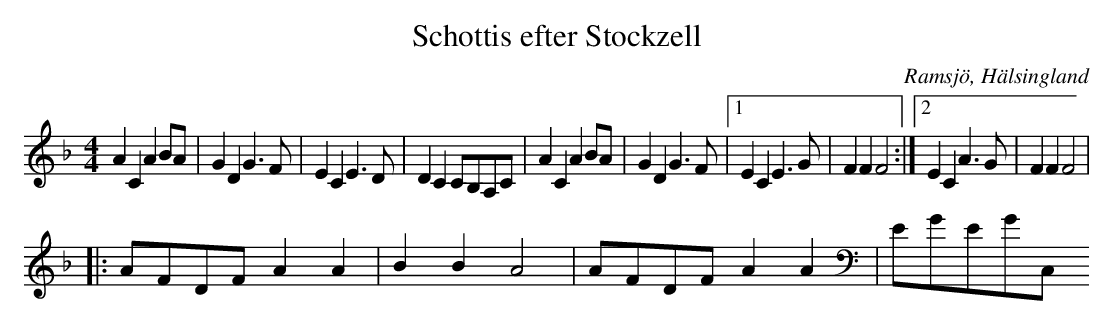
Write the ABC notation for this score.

X:1
T: Schottis efter Stockzell
O: Ramsjö, Hälsingland
M: 4/4
L: 1/8
K: F
A2 C2 A2 BA|G2 D2 G2>F2|E2 C2 E2>D2|D2 C2 CB,A,C|A2 C2 A2 BA|G2 D2 G2>F2|1 E2 C2 E2>G2|F2 F2 F4:|2 E2 C2 A2>G2|F2 F2 F4|
|:AFDF A2 A2| B2 B2 A4|AFDF A2 A2|EGEGC,
